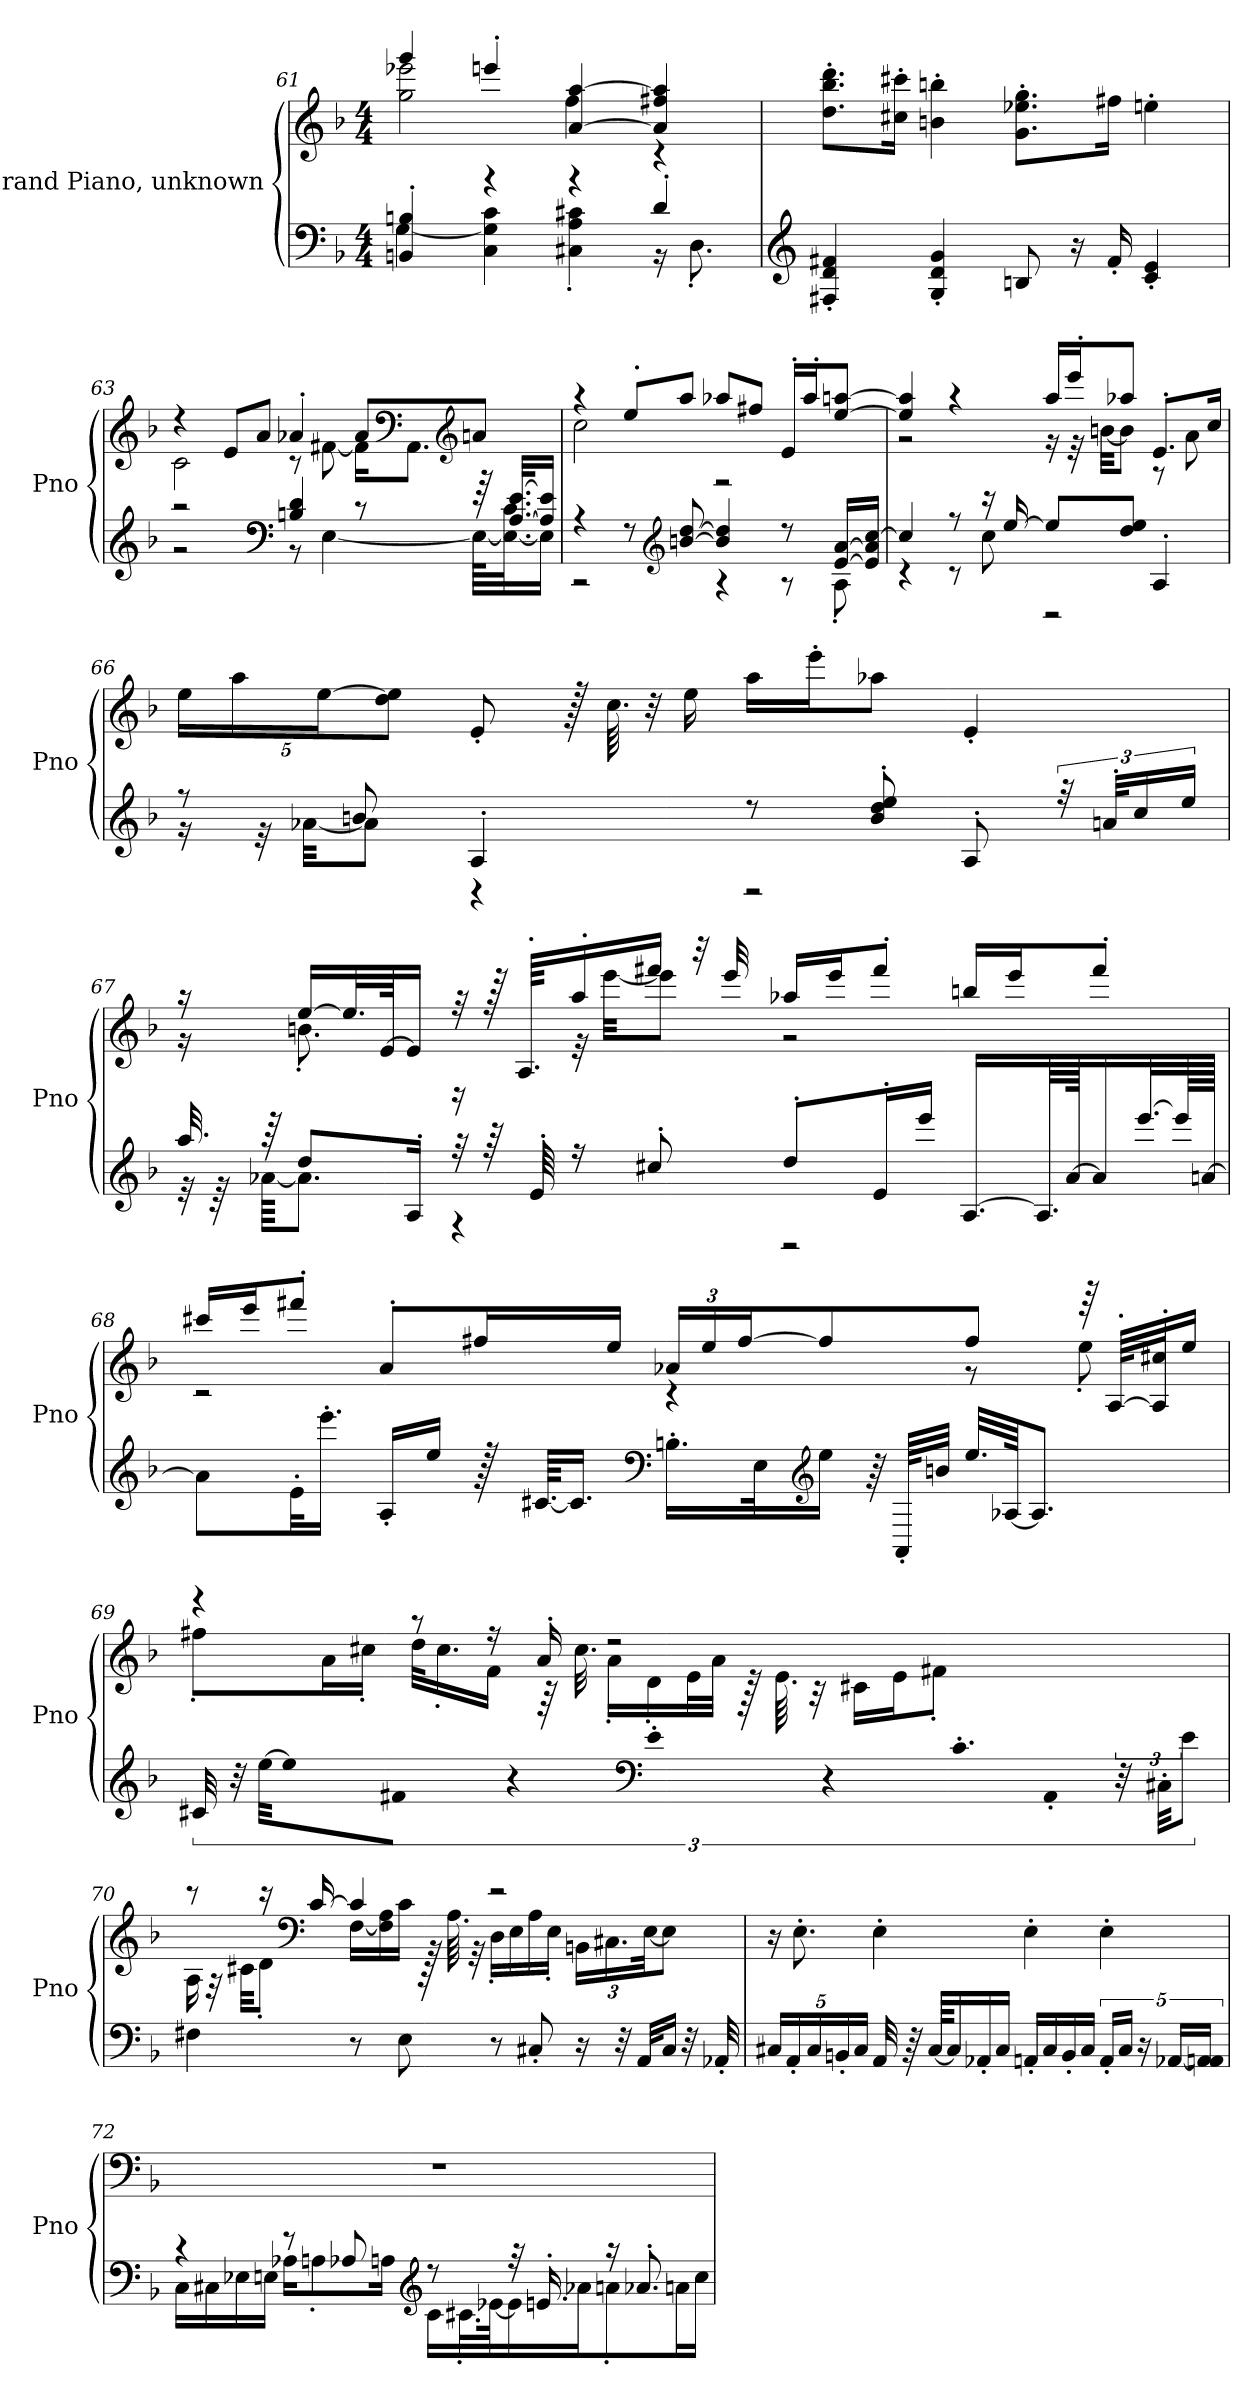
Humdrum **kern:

**kern	**kern
*part1	*part1
*staff2	*staff1
*I"Grand Piano, unknown	*
*I'Pno	*
*clefF4	*clefG2
*k[b-]	*k[b-]
*M4/4	*M4/4
=61	=61
*^	*^
4BBn/' 4Bn/'	[4G\	4ggg/	2gg\ 2eee-X\
4r	4C\ 4G\] 4c\	4eeen'/	.
4r	4C#X\' 4A\' 4c#X\'	[4a/ [4aa/	4ff\
4d'/	16r	4a/] 4ff#X/ 4aa/]	4r
.	8.D'\	.	.
*v	*v	*	*
*	*v	*v
!!LO:LB:g=z
=62	=62
*clefG2	*
4F#X/' 4d/' 4f#X/'	8.dd\' 8.bb-\' 8.ddd\'L
.	16cc#X\' 16ccc#X\'Jk
4G/' 4d/' 4g/'	4bn\' 4bbn\'
8Bn/	8.g\' 8.ee-X\' 8.gg\'L
16r	.
16f#'/	16ff#X\Jk
4c/' 4e/'	4een'\
=63	=63
*^	*^
2r	2r	4r	2c\
.	.	8e/L	.
.	.	8a/J	.
*clefF4	*	*	*
4Bn/ 4d/	8r	4a-X'/	8r
.	[4E\	.	[8f#X\
8r	.	8a-/L	16f#\KL]
*	*	*clefF4	*
.	.	.	8.AA\J
*	*	*clefG2	*
64r	64E\KLLL_	8an/J	.
[32.A/ [32.e/KLL	32.E\_ 32.c\J	.	.
16A/] 16e/]JJ	16E\JJ]	.	.
!!LO:LB:g=z	!!
=64	=64	=64	=64
4r	2r	4r	2cc\
8r	.	8ee'/L	.
*clefG2	*	*	*
[8bn/ [8dd/	.	8aa/J	.
4b/] 4dd/]	4r	8aa-X/L	2r
.	.	8ff#X/J	.
8r	8r	16e'/LL	.
.	.	16aa-'/J	.
[16e/ [16a/LL	8A'\	[8ee/ [8aan/J	.
16e/] 16a/] [16cc/JJ	.	.	.
=65	=65	=65	=65
4cc/]	4r	4ee/] 4aa/]	2r
8r	8r	4r	.
16r	8cc\	.	.
[16ee/	.	.	.
8ee/L]	2r	16aa/LL	16r
.	.	16eee'/J	32r
.	.	.	[32bn\KKL
8dd/ 8ee/J	.	8aa-X/J	8b\J]
4A'/	.	8.e'/L	8r
.	.	.	8a\
.	.	16cc/Jk	.
*	*	*v	*v
!!LO:LB:g=z
=66	=66	=66
*	*	*Xbrackettup
8r	16r	20ee\LL
.	.	20aa\
.	32r	.
.	[32a-X\KKL	.
.	.	[20ee\J
8bn/	8a-\J]	.
.	.	10dd\ 10ee\]J
4A'/	4r	8e'/
.	.	128r
.	.	64.cc\
.	.	32r
.	.	16ee\
8r	2r	16aa\LL
.	.	16eee'\J
8b/' 8dd/' 8ee/'	.	8aa-X\J
8A'/	.	4e'/
48r	.	.
48an'/KLL	.	.
24cc/	.	.
24ee/JJ	.	.
!!LO:LB:g=z
=67	=67	=67
*	*	*^
32.aa/	32r	16r	16r
.	64r	.	.
64r	[64a-X\KKKL	.	.
8dd/L	8.a-\J]	[16ee/LL	8.bn'\
.	.	32.ee/L]	.
.	.	[64e/JK	.
16A'/Jk	.	16e/JJ]	.
32r	4r	32r	16r
64r	.	128r	.
.	.	64.A'/KKLL	.
64e'/	.	.	.
16r	.	16aa'/	32r
.	.	.	[32eee\KKL
8cc#X'/	.	16fff#X/JJ	8eee\J]
.	.	32r	.
.	.	32eee/	.
8dd'/L	2r	16aa-X/LL	2r
.	.	16eee/J	.
16e'/L	.	8fff#'/J	.
16eee/JJ	.	.	.
[16.A/LL	.	16bbn/LL	.
.	.	16eee/J	.
64.A/LL]	.	.	.
[128a-/JJK	.	.	.
16a-/]	.	8fff#'/J	.
[32.eee/L	.	.	.
128eee/LL]	.	.	.
[128an/JJJJJ	.	.	.
*v	*v	*	*
!!LO:PB:g=z	!!
=68	=68	=68
8a\L]	16ccc#X/LL	2r
.	16eee/J	.
32e'\KL	8fff#X'/J	.
16.eee'\JJ	.	.
16A'/LL	8a'/L	.
16ee/JJ	.	.
128r	16ff#X/L	.
[64.c#X/KKLL	.	.
16.c#/JJ]	.	.
.	16ee/JJ	.
*clefF4	*	*
16.Bn'\LL	24a-X/LL	4r
.	24ee/	.
.	[24ff#/J	.
32E\K	.	.
*clefG2	*	*
16ee\JJ	8ff#/]	.
64r	.	.
64AA'/KLLL	.	.
32bn/JJJ	.	.
32.ee/LLL	8ff#/J	8r
[64A-X/JJK	.	.
8.A-/J]	.	.
.	64r	8ee'\
.	[64A'/KLLL	.
.	32A/]' 32cc#X/'J	.
.	16ee/JJ	.
!!LO:LB:g=z	!!
=69	=69	=69
48c#X/	4r	8ff#X'\L
48r	.	.
[48ee\KLL	.	.
16ee\J]	.	.
8f#X\J	.	16a\L
.	.	16cc#X'\JJ
4r	8r	32dd\KLL
.	.	16.cc#'\
.	16r	16f\JJ
.	16a'/	64r
.	.	32.cc#\
*clefF4	*	*
8e'\	2r	16a'\LL
.	.	16d'\
32r	.	32e\L
16.c#'\	.	32a\JJJ
.	.	128r
.	.	64.e\
.	.	32r
8AA'/	.	16c#X\LL
.	.	16e\J
48r	.	8f#X'\J
48C#X'\KKL	.	.
12e\J	.	.
!!LO:LB:g=z	!!
=70	=70	=70
4F#X\	8r	16A\
.	.	32r
.	.	32c#X\KKL
.	16r	8d'\J
*	*clefF4	*
.	[16c#/	.
8r	4c#/]	[16F\LL
.	.	16F\] 16A\
8E\	.	16c#\JJ
.	.	128r
.	.	64.A\
.	.	32r
8r	2r	16D'\LL
.	.	16E\
8C#X'/	.	16A\
.	.	16E'\JJ
16r	.	24BBn\LL
.	.	24.C#X\
32r	.	.
32AA/KLL	.	.
.	.	[48E\JK
16C#/JJ	.	8E\J]
32r	.	.
32AA-X'/	.	.
*	*v	*v
!!LO:LB:g=z
=71	=71
*Xbrackettup	*
20C#X/LL	16r
20AA'/	.
.	8.E'\
20C#/	.
20BBn'/	.
20C#/JJ	.
32AA/	4E'\
64r	.
[64C#/KKLL	.
16C#/]	.
16AA-X'/	.
16C#/JJ	.
16AAn'/LL	4E'\
16C#/	.
16BB'/	.
16C#/JJ	.
*brackettup	*
20AA'/LL	4E'\
20C#/JJ	.
20r	.
[20AA-X/LL	.
20AA-/] 20AAn/JJ	.
!!LO:LB:g=z
=72	=72
*^	*
4r	16C\LL	1r
.	16C#X\	.
.	16E-X\	.
.	16En\JJ	.
8r	16A-X\KL	.
.	8An'\	.
8A-X/	.	.
.	16An\Jk	.
*clefG2	*	*
8r	16c\LL	.
.	32.c#X'\L	.
.	[64e-X\JK	.
32r	16e-\]	.
16.en'/	.	.
.	16a-X\J	.
16r	8an'\	.
8.a-X'/	.	.
.	16an\L	.
.	16cc\JJ	.
*v	*v	*
=	=
*-	*-
